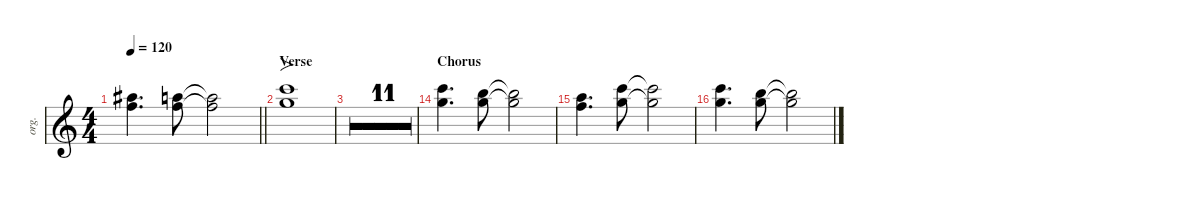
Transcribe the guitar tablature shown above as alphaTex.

\defaultSystemsLayout 4
\hideDynamics
\bracketExtendMode nobrackets
\otherSystemsTrackNameOrientation horizontal
\track ("Organ" "org.") {defaultSystemsLayout 8 multiBarRest instrument drawbarorgan}
\staff {score}
\tuning (E4 B3 G3 D3 A2 E2)
\ts (4 4)
\tempo 120
\clef g2
\barLineRight lightlight
\ks c
(18.1{acc #} 18.2).4{d dy mf beam Down} (22.2 22.3).8{beam Down} (22.2{t} 22.3{t}).2{beam Down} |
\section ("" "Verse")
(20.1 20.2).1{fo beam Down} |
r.1{beam Down} |
r.1{beam Down} |
r.1{beam Down} |
r.1{beam Down} |
r.1{beam Down} |
r.1{beam Down} |
r.1{beam Down} |
r.1{beam Down} |
r.1{beam Down} |
r.1{beam Down} |
r.1{beam Down} |
\section ("" "Chorus")
(20.1 20.2).4{d beam Down} (24.2 24.3).8{beam Down} (24.2{t} 24.3{t}).2{beam Down} |
(22.2 22.3).4{d beam Down} (20.1 20.2).8{beam Down} (20.1{t} 20.2{t}).2{beam Down} |
(20.1 20.2).4{d beam Down} (24.2 24.3).8{beam Down} (24.2{t} 24.3{t}).2{beam Down}
